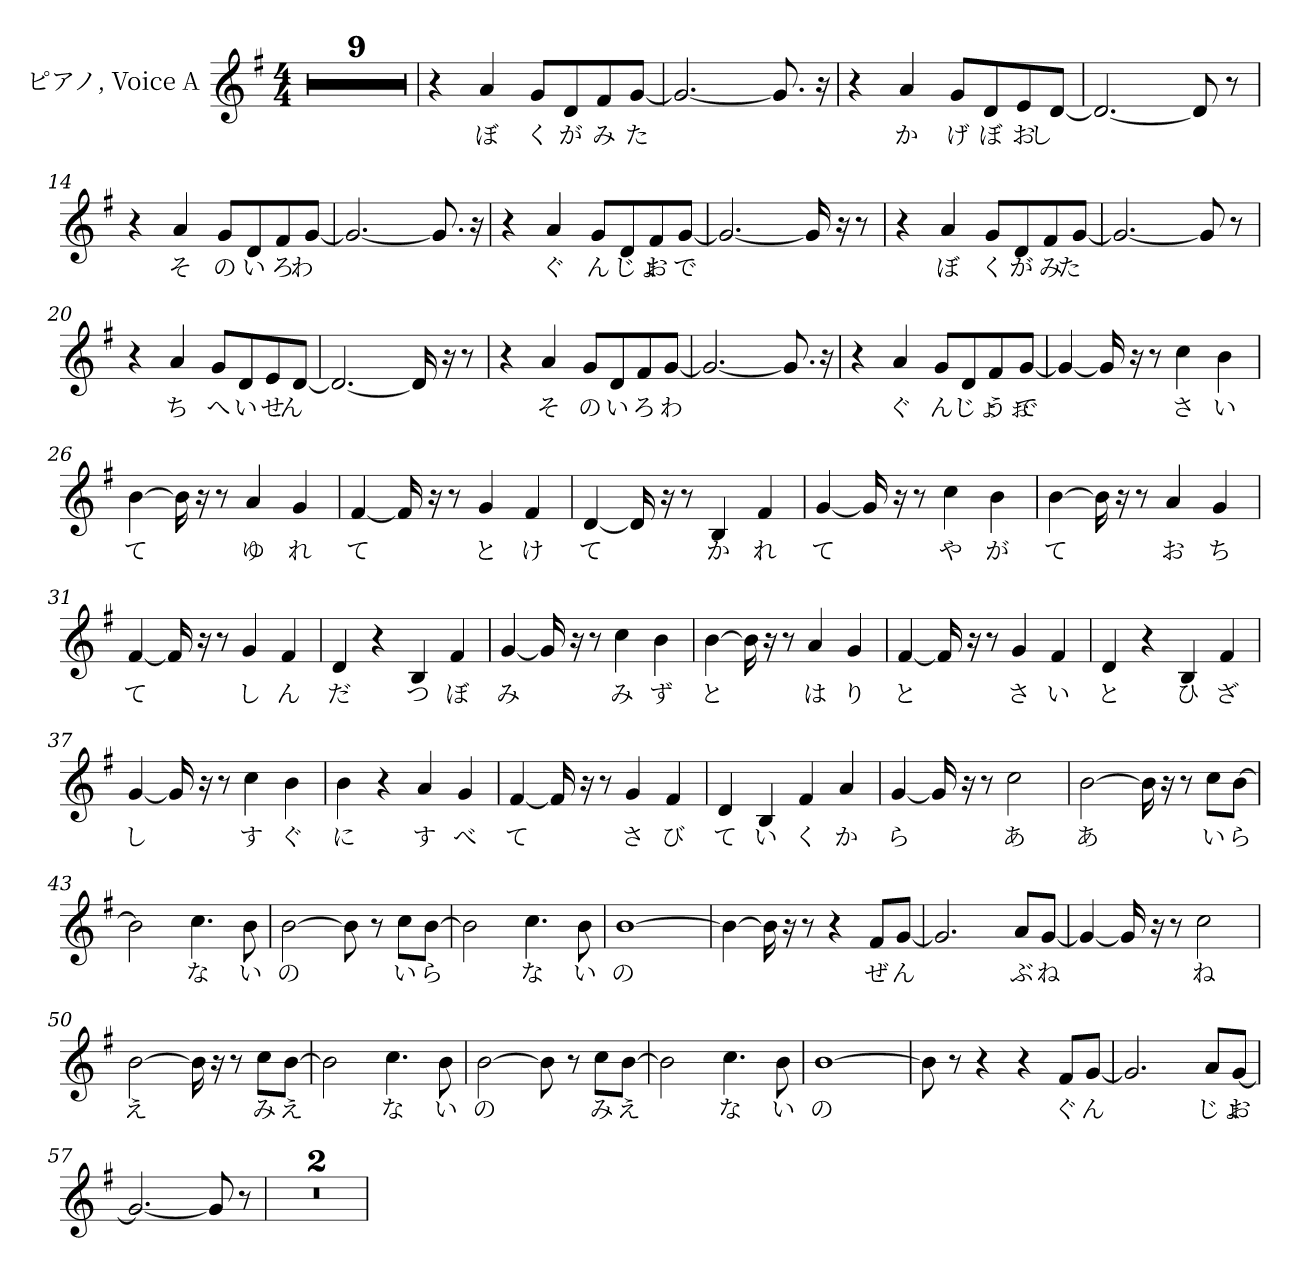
**kern	**text
*part1	*part1
*staff1	*staff1
*I"ピアノ, Voice A	*
*clefG2	*
*k[f#]	*
*M4/4	*
*MM128	*
=1	=1
1r	.
=2	=2
1r	.
=3	=3
1r	.
=4	=4
1r	.
=5	=5
1r	.
=6	=6
1r	.
=7	=7
1r	.
=8	=8
1r	.
=9	=9
1r	.
=10	=10
4r	.
!	!LO:LY:b
4a/	ぼ
!	!LO:LY:b
8g/L	く
!	!LO:LY:b
8d/	が
!	!LO:LY:b
8f#/	み
!	!LO:LY:b
[8g/J	た
=11	=11
2.g/_	.
8.g/]	.
16r	.
!!LO:LB:g=z
=12	=12
4r	.
!	!LO:LY:b
4a/	か
!	!LO:LY:b
8g/L	げ
!	!LO:LY:b
8d/	ぼ
!	!LO:LY:b
8e/	お
!	!LO:LY:b
[8d/J	し
=13	=13
2.d/_	.
8d/]	.
8r	.
=14	=14
4r	.
!	!LO:LY:b
4a/	そ
!	!LO:LY:b
8g/L	の
!	!LO:LY:b
8d/	い
!	!LO:LY:b
8f#/	ろ
!	!LO:LY:b
[8g/J	わ
=15	=15
2.g/_	.
8.g/]	.
16r	.
=16	=16
4r	.
!	!LO:LY:b
4a/	ぐ
!	!LO:LY:b
8g/L	ん
!	!LO:LY:b
8d/	じょ
!	!LO:LY:b
8f#/	お
!	!LO:LY:b
[8g/J	で
=17	=17
2.g/_	.
16g/]	.
16r	.
8r	.
!!LO:LB:g=z
=18	=18
4r	.
!	!LO:LY:b
4a/	ぼ
!	!LO:LY:b
8g/L	く
!	!LO:LY:b
8d/	が
!	!LO:LY:b
8f#/	み
!	!LO:LY:b
[8g/J	た
=19	=19
2.g/_	.
8g/]	.
8r	.
=20	=20
4r	.
!	!LO:LY:b
4a/	ち
!	!LO:LY:b
8g/L	へ
!	!LO:LY:b
8d/	い
!	!LO:LY:b
8e/	せ
!	!LO:LY:b
[8d/J	ん
=21	=21
2.d/_	.
16d/]	.
16r	.
8r	.
=22	=22
4r	.
!	!LO:LY:b
4a/	そ
!	!LO:LY:b
8g/L	の
!	!LO:LY:b
8d/	い
!	!LO:LY:b
8f#/	ろ
!	!LO:LY:b
[8g/J	わ
=23	=23
2.g/_	.
8.g/]	.
16r	.
!!LO:LB:g=z
=24	=24
4r	.
!	!LO:LY:b
4a/	ぐ
!	!LO:LY:b
8g/L	ん
!	!LO:LY:b
8d/	じょ
!	!LO:LY:b
8f#/	うぉ
!	!LO:LY:b
[8g/J	で
=25	=25
4g/_	.
16g/]	.
16r	.
8r	.
!	!LO:LY:b
4cc\	さ
!	!LO:LY:b
4b\	い
=26	=26
!	!LO:LY:b
[4b\	て
16b\]	.
16r	.
8r	.
!	!LO:LY:b
4a/	ゆ
!	!LO:LY:b
4g/	れ
=27	=27
!	!LO:LY:b
[4f#/	て
16f#/]	.
16r	.
8r	.
!	!LO:LY:b
4g/	と
!	!LO:LY:b
4f#/	け
=28	=28
!	!LO:LY:b
[4d/	て
16d/]	.
16r	.
8r	.
!	!LO:LY:b
4B/	か
!	!LO:LY:b
4f#/	れ
!!LO:LB:g=z
=29	=29
!	!LO:LY:b
[4g/	て
16g/]	.
16r	.
8r	.
!	!LO:LY:b
4cc\	や
!	!LO:LY:b
4b\	が
=30	=30
!	!LO:LY:b
[4b\	て
16b\]	.
16r	.
8r	.
!	!LO:LY:b
4a/	お
!	!LO:LY:b
4g/	ち
=31	=31
!	!LO:LY:b
[4f#/	て
16f#/]	.
16r	.
8r	.
!	!LO:LY:b
4g/	し
!	!LO:LY:b
4f#/	ん
=32	=32
!	!LO:LY:b
4d/	だ
4r	.
!	!LO:LY:b
4B/	つ
!	!LO:LY:b
4f#/	ぼ
=33	=33
!	!LO:LY:b
[4g/	み
16g/]	.
16r	.
8r	.
!	!LO:LY:b
4cc\	み
!	!LO:LY:b
4b\	ず
=34	=34
!	!LO:LY:b
[4b\	と
16b\]	.
16r	.
8r	.
!	!LO:LY:b
4a/	は
!	!LO:LY:b
4g/	り
!!LO:LB:g=z
=35	=35
!	!LO:LY:b
[4f#/	と
16f#/]	.
16r	.
8r	.
!	!LO:LY:b
4g/	さ
!	!LO:LY:b
4f#/	い
=36	=36
!	!LO:LY:b
4d/	と
4r	.
!	!LO:LY:b
4B/	ひ
!	!LO:LY:b
4f#/	ざ
=37	=37
!	!LO:LY:b
[4g/	し
16g/]	.
16r	.
8r	.
!	!LO:LY:b
4cc\	す
!	!LO:LY:b
4b\	ぐ
=38	=38
!	!LO:LY:b
4b\	に
4r	.
!	!LO:LY:b
4a/	す
!	!LO:LY:b
4g/	べ
=39	=39
!	!LO:LY:b
[4f#/	て
16f#/]	.
16r	.
8r	.
!	!LO:LY:b
4g/	さ
!	!LO:LY:b
4f#/	び
=40	=40
!	!LO:LY:b
4d/	て
!	!LO:LY:b
4B/	い
!	!LO:LY:b
4f#/	く
!	!LO:LY:b
4a/	か
=41	=41
!	!LO:LY:b
[4g/	ら
16g/]	.
16r	.
8r	.
!	!LO:LY:b
2cc\	あ
!!LO:LB:g=z
=42	=42
!	!LO:LY:b
[2b\	あ
16b\]	.
16r	.
8r	.
!	!LO:LY:b
8cc\L	い
!	!LO:LY:b
[8b\J	ら
=43	=43
2b\]	.
!	!LO:LY:b
4.cc\	な
!	!LO:LY:b
8b\	い
=44	=44
!	!LO:LY:b
[2b\	の
8b\]	.
8r	.
!	!LO:LY:b
8cc\L	い
!	!LO:LY:b
[8b\J	ら
=45	=45
2b\]	.
!	!LO:LY:b
4.cc\	な
!	!LO:LY:b
8b\	い
=46	=46
!	!LO:LY:b
[1b	の
=47	=47
4b\_	.
16b\]	.
16r	.
8r	.
4r	.
!	!LO:LY:b
8f#/L	ぜ
!	!LO:LY:b
[8g/J	ん
=48	=48
2.g/]	.
!	!LO:LY:b
8a/L	ぶ
!	!LO:LY:b
[8g/J	ね
=49	=49
4g/_	.
16g/]	.
16r	.
8r	.
!	!LO:LY:b
2cc\	ね
!!LO:LB:g=z
=50	=50
!	!LO:LY:b
[2b\	え
16b\]	.
16r	.
8r	.
!	!LO:LY:b
8cc\L	み
!	!LO:LY:b
[8b\J	え
=51	=51
2b\]	.
!	!LO:LY:b
4.cc\	な
!	!LO:LY:b
8b\	い
=52	=52
!	!LO:LY:b
[2b\	の
8b\]	.
8r	.
!	!LO:LY:b
8cc\L	み
!	!LO:LY:b
[8b\J	え
=53	=53
2b\]	.
!	!LO:LY:b
4.cc\	な
!	!LO:LY:b
8b\	い
=54	=54
!	!LO:LY:b
[1b	の
=55	=55
8b\]	.
8r	.
4r	.
4r	.
!	!LO:LY:b
8f#/L	ぐ
!	!LO:LY:b
[8g/J	ん
=56	=56
2.g/]	.
!	!LO:LY:b
8a/L	じょ
!	!LO:LY:b
[8g/J	お
=57	=57
2.g/_	.
8g/]	.
8r	.
=58	=58
1r	.
!!LO:LB:g=z
=59	=59
1r	.
=	=
*-	*-
